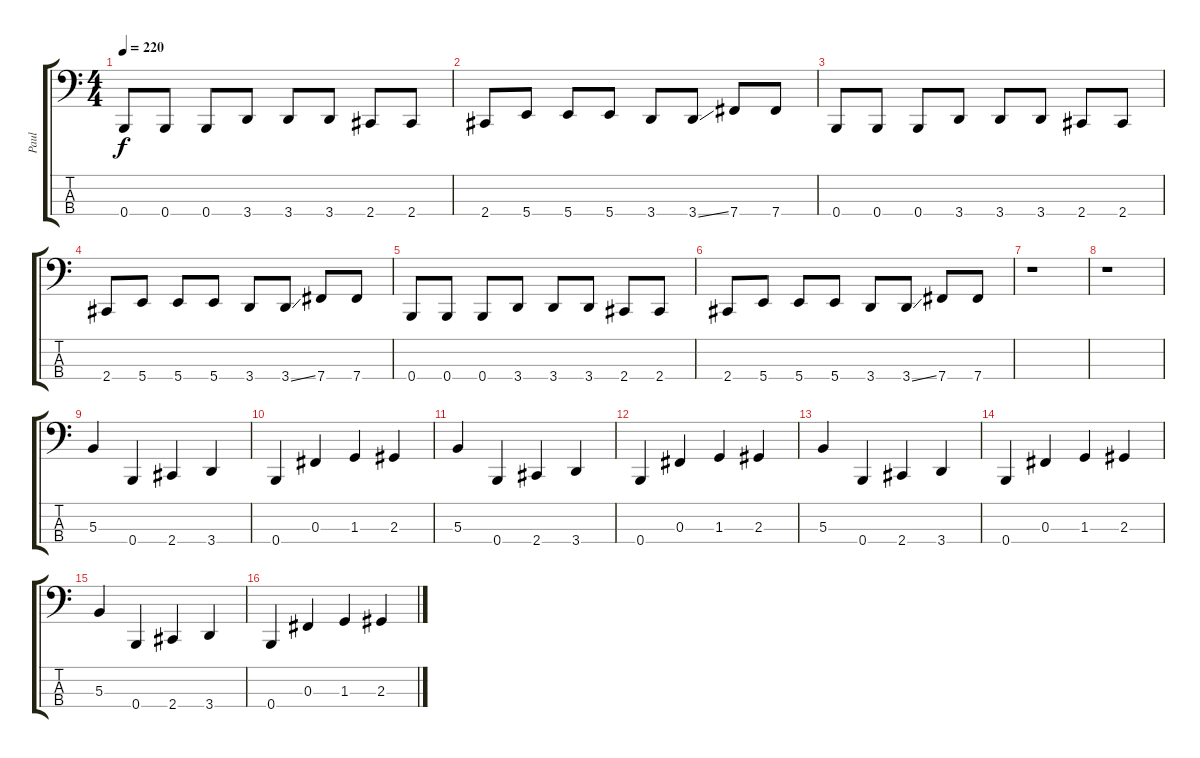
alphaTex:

\track ("Paul" "Paul") {instrument electricbasspick}
\staff {score tabs}
\tuning (E2 B1 Gb1 B0) {hide}
\ts (4 4)
\tempo 220
\clef f4
\ks c
0.4.8{dy f} 0.4.8 0.4.8 3.4.8 3.4.8 3.4.8 2.4.8 2.4.8 |
2.4.8 5.4.8 5.4.8 5.4.8 3.4.8 3.4{ss}.8 7.4.8 7.4.8 |
0.4.8 0.4.8 0.4.8 3.4.8 3.4.8 3.4.8 2.4.8 2.4.8 |
2.4.8 5.4.8 5.4.8 5.4.8 3.4.8 3.4{ss}.8 7.4.8 7.4.8 |
0.4.8 0.4.8 0.4.8 3.4.8 3.4.8 3.4.8 2.4.8 2.4.8 |
2.4.8 5.4.8 5.4.8 5.4.8 3.4.8 3.4{ss}.8 7.4.8 7.4.8 |
r.1 |
r.1 |
5.3.4 0.4.4 2.4.4 3.4.4 |
0.4.4 0.3.4 1.3.4 2.3.4 |
5.3.4 0.4.4 2.4.4 3.4.4 |
0.4.4 0.3.4 1.3.4 2.3.4 |
5.3.4 0.4.4 2.4.4 3.4.4 |
0.4.4 0.3.4 1.3.4 2.3.4 |
5.3.4 0.4.4 2.4.4 3.4.4 |
0.4.4 0.3.4 1.3.4 2.3.4
